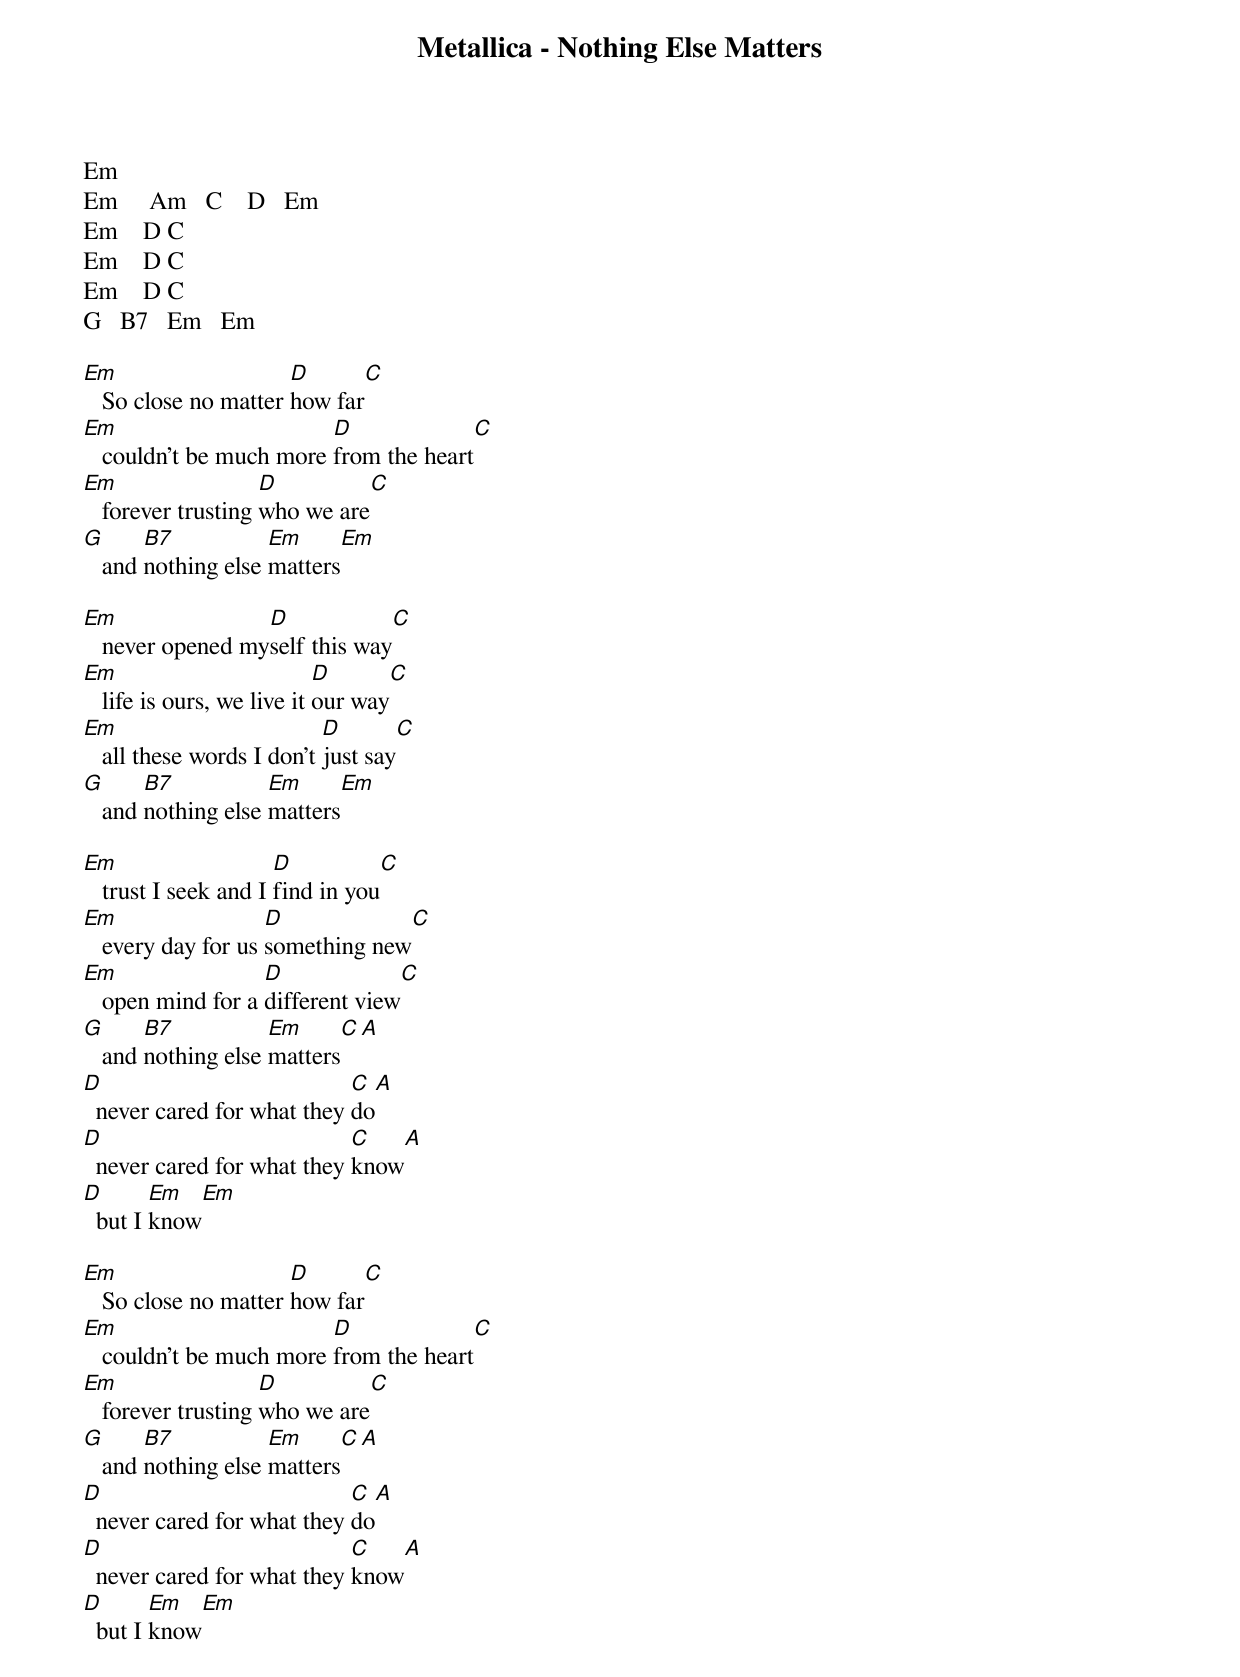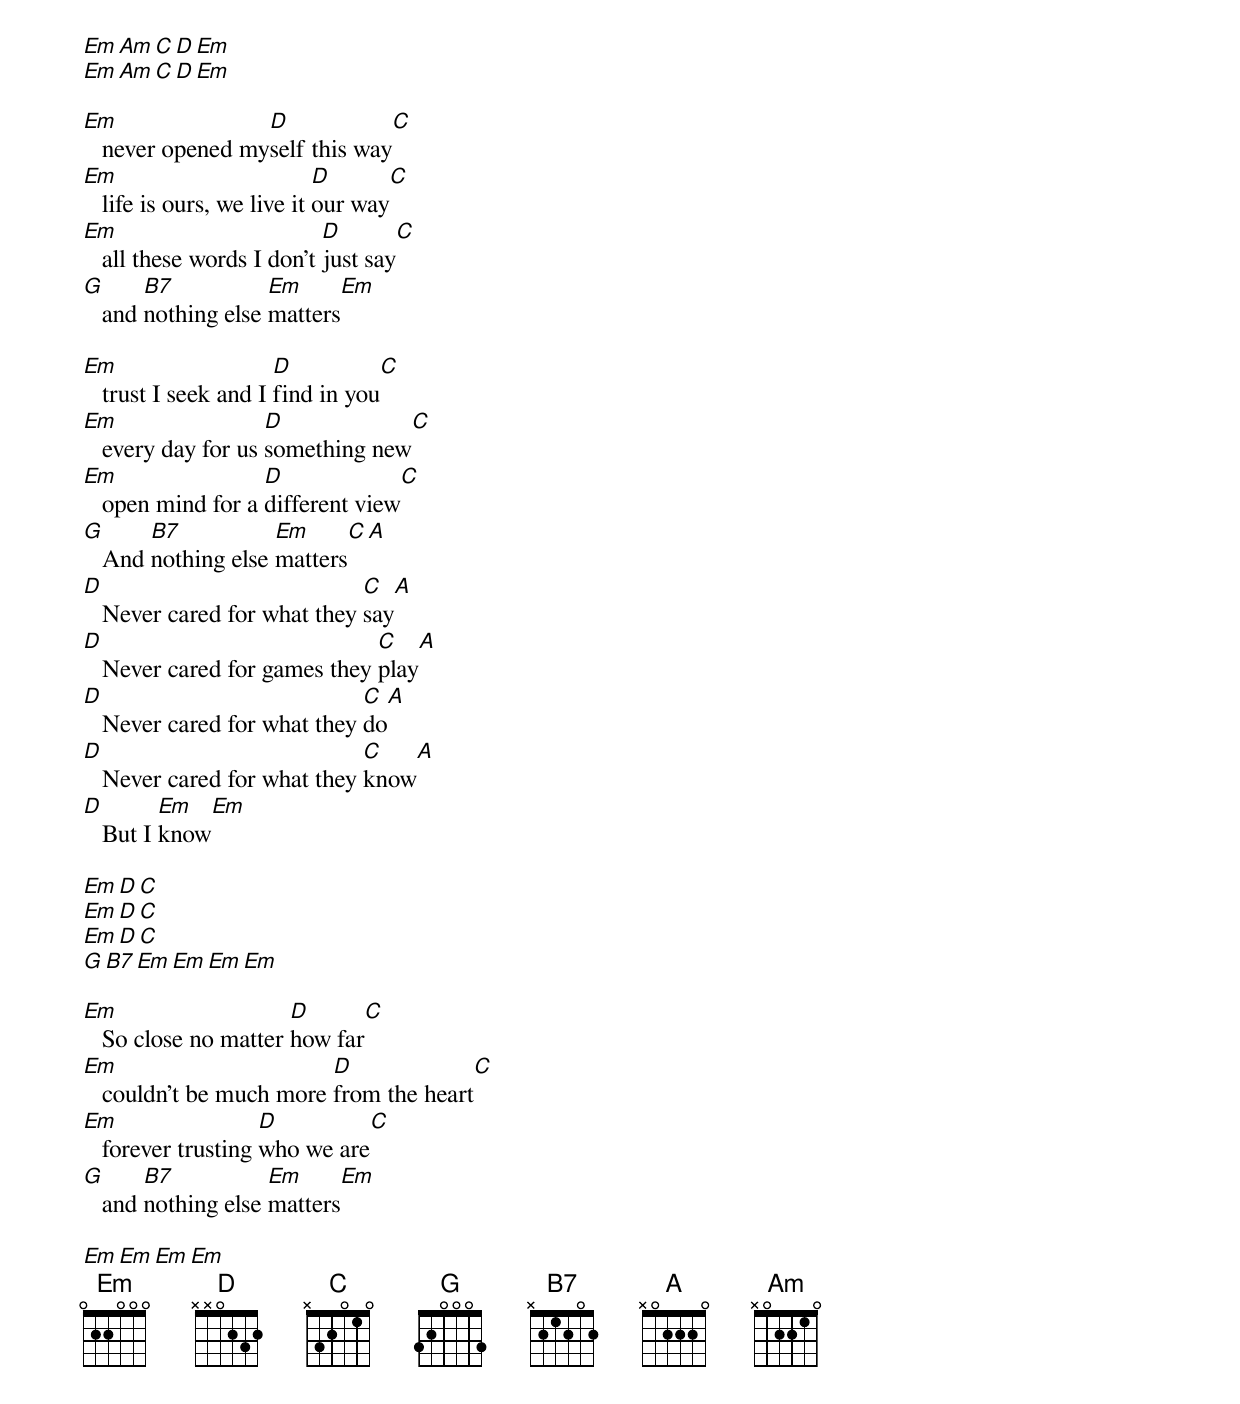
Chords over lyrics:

Metallica - Nothing Else Matters

Em
Em     Am   C    D   Em
Em    D C
Em    D C
Em    D C
G   B7   Em   Em

Em                    D       C
   So close no matter how far
Em                       D             C
   couldn't be much more from the heart
Em                  D          C
   forever trusting who we are
G      B7           Em       Em
   and nothing else matters

Em                D            C
   never opened myself this way
Em                          D      C
   life is ours, we live it our way
Em                         D           C
   all these words I don't just say
G      B7           Em          Em
   and nothing else matters

Em                    D          C
   trust I seek and I find in you
Em                  D            C
   every day for us something new
Em                 D             C
   open mind for a different view
G      B7           Em      C  A
   and nothing else matters
D                           C  A
  never cared for what they do
D                           C    A
  never cared for what they know
D       Em    Em
  but I know

Em                    D      C
   So close no matter how far
Em                       D             C
   couldn't be much more from the heart
Em                  D         C
   forever trusting who we are
G      B7           Em          C  A
   and nothing else matters
D                           C  A
  never cared for what they do
D                           C    A
  never cared for what they know
D       Em    Em
  but I know

Em         Am       C       D      Em
Em         Am       C       D      Em

Em                D            C
   never opened myself this way
Em                          D      C
   life is ours, we live it our way
Em                         D        C
   all these words I don't just say
G      B7           Em           Em
   and nothing else matters

Em                    D          C
   trust I seek and I find in you
Em                  D            C
   every day for us something new
Em                 D             C
   open mind for a different view
G      B7           Em      C  A
   And nothing else matters
D                            C    A
   Never cared for what they say
D                             C    A
   Never cared for games they play
D                            C    A
   Never cared for what they do
D                            C     A
   Never cared for what they know
D        Em    Em
   But I know

Em            D      C
Em            D      C
Em            D      C
G      B7      Em     Em    Em    Em

Em                    D       C
   So close no matter how far
Em                       D             C
   couldn't be much more from the heart
Em                  D          C
   forever trusting who we are
G      B7           Em       Em
   and nothing else matters

Em    Em     Em     Em
